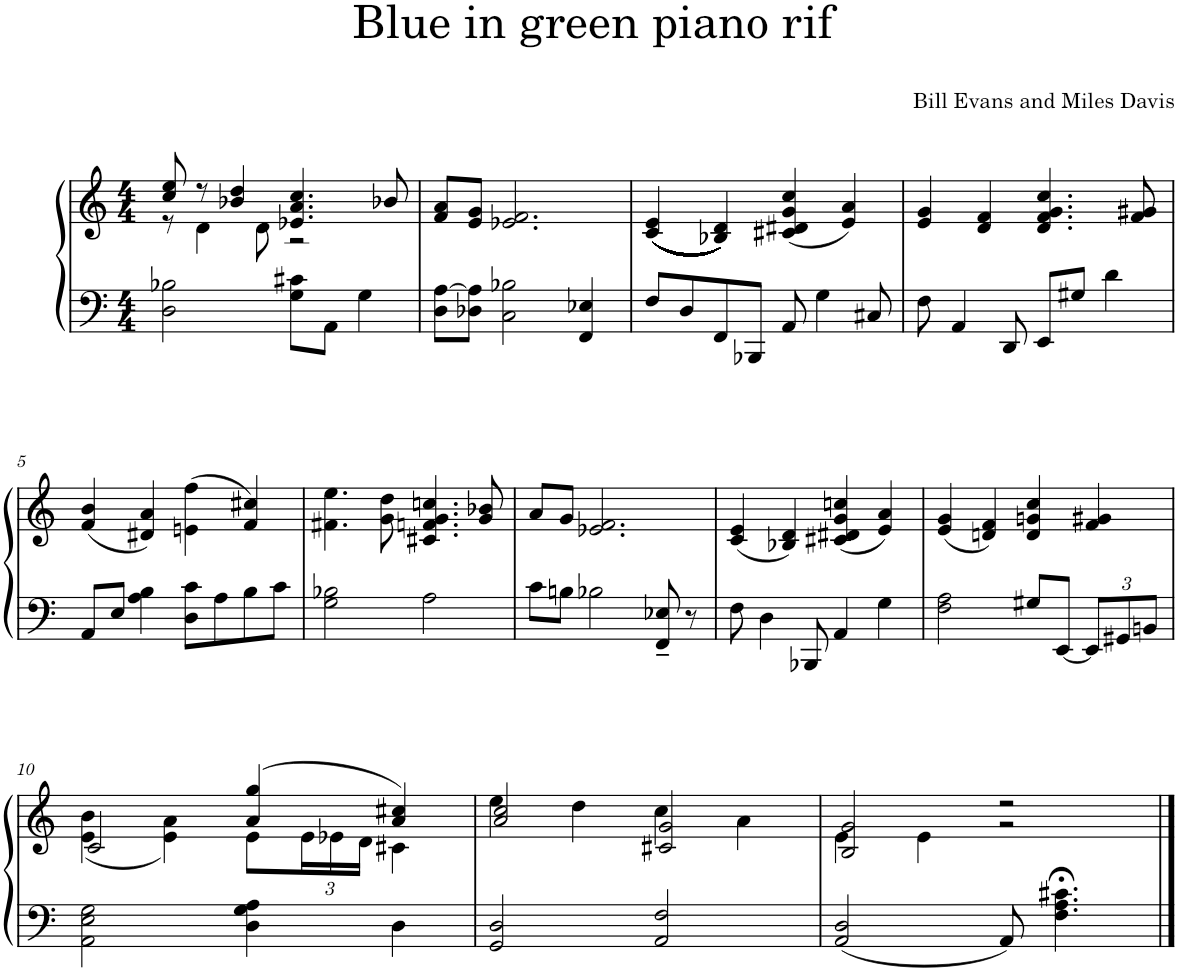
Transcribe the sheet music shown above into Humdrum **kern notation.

**kern	**kern
*part1	*part1
*staff2	*staff1
*I"Piano	*
*I'Pno.	*
*clefF4	*clefG2
*k[]	*k[]
*M4/4	*M4/4
=1	=1
*	*^
2D\ 2B-X\	8cc/ 8ee/	8r
.	8r	4d\
.	4b-X/ 4dd/	.
.	.	8d\
8G\ 8c#X\L	4.e-X/ 4.a/ 4.cc/	2r
8AA\J	.	.
4G\	.	.
.	8b-X/	.
*	*v	*v
=2	=2
8D\ [8A\L	8f/ 8a/L
8D-X\ 8A\]J	8e/ 8g/J
2C\ 2B-X\	2.e-X/ 2.f/
4FF/ 4E-X/	.
=3	=3
8F/L	((((((((((((((((4c/ 4e/
8D/	.
8FF/	((((((((((((((((4B-X/ 4d/))))))))))))))))
8BBB-X/J	.
8AA/	4c#X/ 4d#X/ 4g/ 4cc/
4G\	.
.	4e/ 4a/
8C#X/	.
=4	=4
8F\	4e/ 4g/
4AA/	.
.	4d/ 4f/
8DD/	.
8EE/L	4.d/ 4.f/ 4.g/ 4.cc/
8G#X/J	.
4d\	.
.	8f/ 8g#X/
!!LO:LB:g=z
=5	=5
8AA/L	4f/ 4b/
8E/J	.
4A\ 4B\	4d#X/ 4a/
8D\ 8c\L	4en\ 4ff\
8A\	.
8B\	4f/ 4cc#X/
8c\J	.
=6	=6
2G\ 2B-X\	4.f#X\ 4.ee\
.	8g\ 8dd\
2A\	4.c#X/ 4.fn/ 4.g/ 4.ccn/
.	8g/ 8b-X/
=7	=7
8c\L	8a/L
8Bn\J	8g/J
2B-X\	2.e-X/ 2.f/
8FF/~ 8E-X/~	.
8r	.
=8	=8
8F\	4c/ 4e/
4D\	.
.	4B-X/ 4d/
8BBB-X/	.
4AA/	4c#X/ 4d#X/ 4g/ 4ccn/
4G\	4e/ 4a/
=9	=9
2F\ 2A\	4e/ 4g/
.	4dn/ 4f/
8G#X/L	4d/ 4gn/ 4cc/
[8EE/J	.
*Xbrackettup	*
12EE/L]	4f/ 4g#X/
12GG#X/	.
12BBn/J	.
!!LO:LB:g=z
=10	=10
*	*^
2AA\ 2E\ 2G\	2c/	4e\ 4b\
.	.	4e\ 4a\
4D\ 4G\ 4A\	4a/ 4gg/	8e\L
*	*	*Xbrackettup
.	.	24e\L
.	.	24e-X\
.	.	24d\JJ
4D\	4a/ 4cc#X/	4c#X\
=11	=11	=11
2GG/ 2D/	2a/ 2cc/	4ee\
.	.	4dd\
2AA/ 2F/	2c#X/ 2g/	4cc\
.	.	4a\
=12	=12	=12
2AA/ 2D/	2B/ 2g/	4e\
.	.	4e\
8AA/	2r	2r
4.F\;< 4.A\;< 4.c#X\;<	.	.
*	*v	*v
==	==
*-	*-
